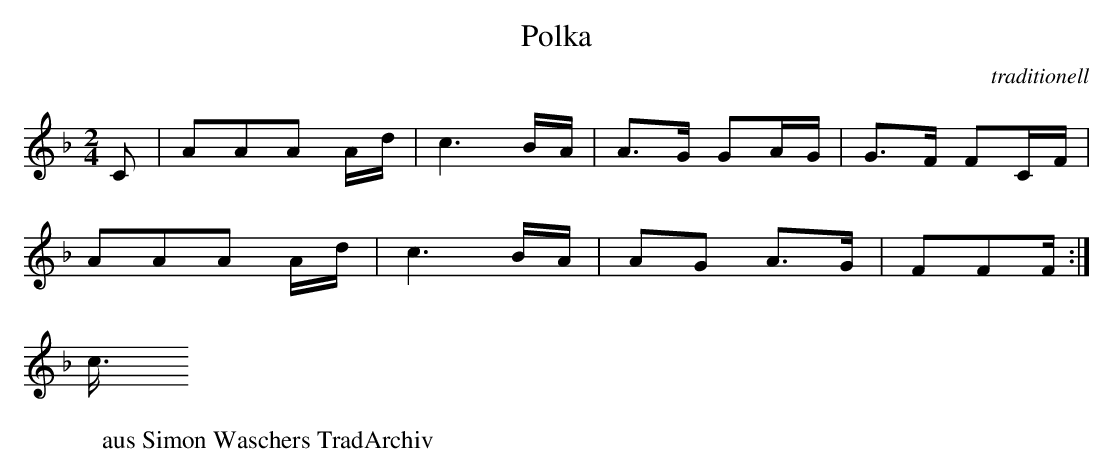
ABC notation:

X:1
T:Polka
C:traditionell
M:2/4
L:1/16
K:F
C2 |\
A2A2A2 Ad | c6 BA | A3G G2AG | G3F F2CF |
A2A2A2 Ad | c6 BA | A2G2 A3G | F2F2F2 :|
W:aus Simon Waschers TradArchiv
</script>
